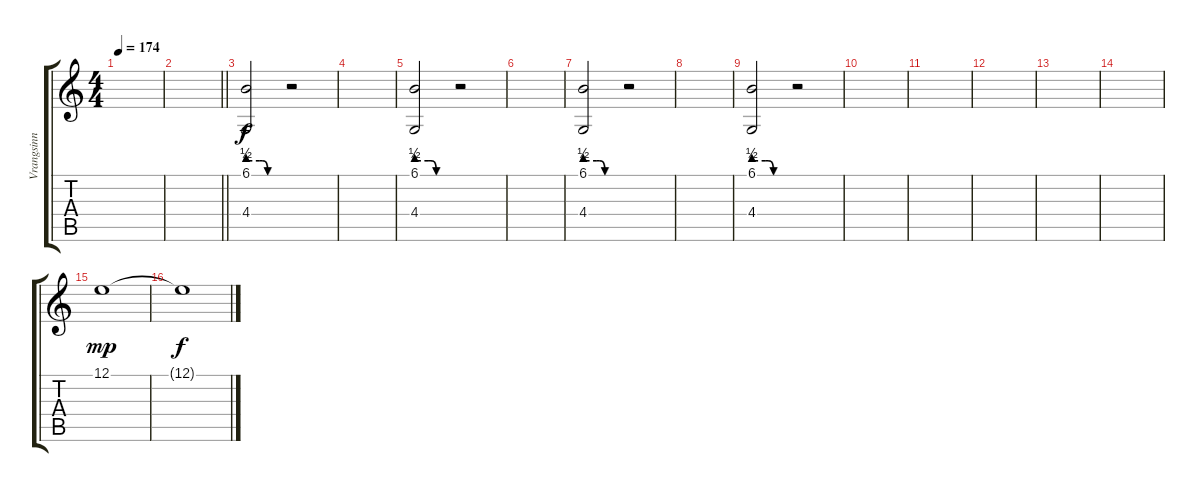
\track ("Vrangsinn - Synth" "Vrangsinn ") {instrument choiraahs}
\staff {score tabs}
\tuning (E4 B3 G3 D3 A2 E2) {hide}
\ts (4 4)
\tempo 174
\clef g2
\ks c
|
\barLineRight lightlight
|
(6.1{be (custom 0 2 20 2 25 2 34 0 40 0 60 0)} 4.4{be (custom 0 2 20 2 25 2 35 0 40 0 60 0)}).2{volume 9 instrument choiraahs} r.2 |
|
(6.1{be (custom 0 2 20 2 25 2 34 0 40 0 60 0)} 4.4{be (custom 0 2 20 2 25 2 35 0 40 0 60 0)}).2 r.2 |
|
(6.1{be (custom 0 2 20 2 25 2 34 0 40 0 60 0)} 4.4{be (custom 0 2 20 2 25 2 35 0 40 0 60 0)}).2 r.2 |
|
(6.1{be (custom 0 2 20 2 25 2 34 0 40 0 60 0)} 4.4{be (custom 0 2 20 2 25 2 35 0 40 0 60 0)}).2 r.2 |
|
|
|
|
|
12.1.1{dy mp} |
12.1{t}.1{dy f}
